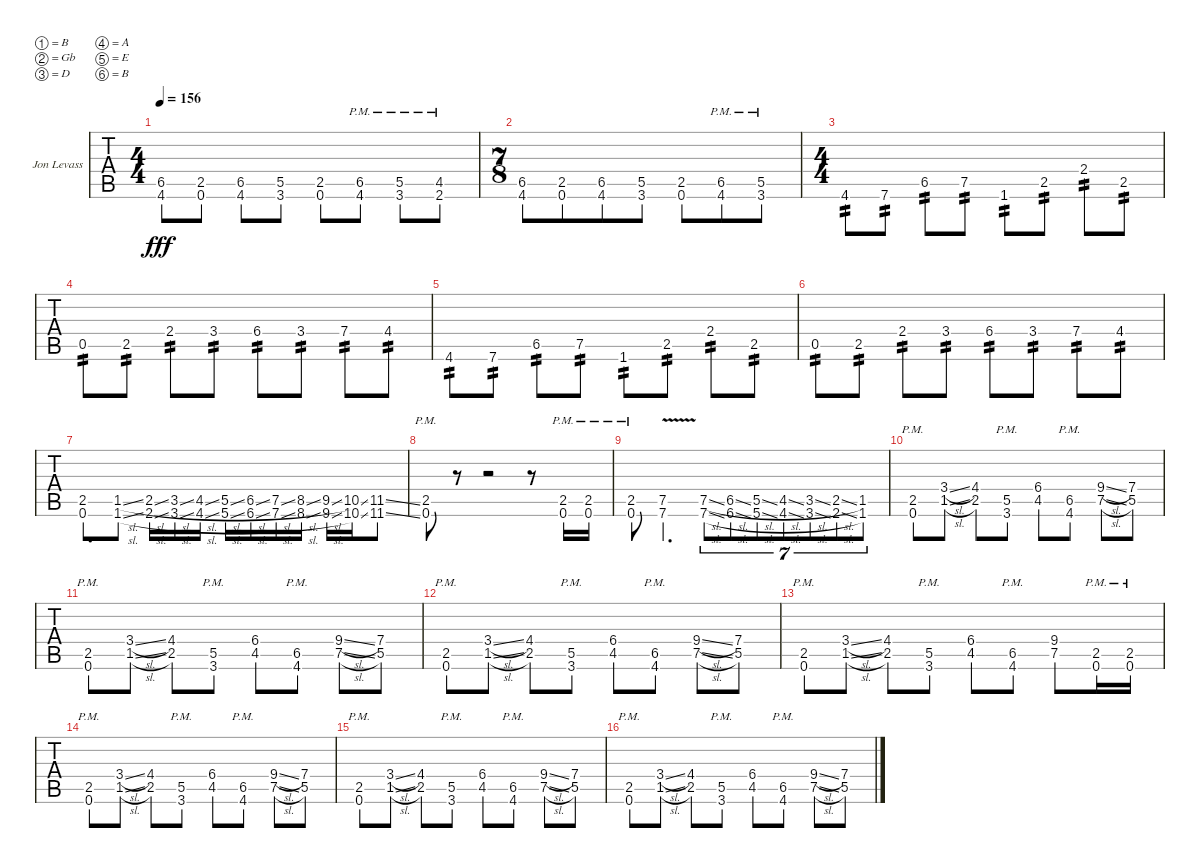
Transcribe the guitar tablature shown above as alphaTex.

\bracketExtendMode groupsimilarinstruments
\firstSystemTrackNameOrientation horizontal
\otherSystemsTrackNameOrientation horizontal
\track ("Jon Levasseur" "Jon Levass") {instrument distortionguitar}
\staff {tabs}
\tuning (B3 Gb3 D3 A2 E2 B1)
\ts (4 4)
\tempo 156
\clef g2
\ks c
(4.6 6.5).8{dy fff} (0.6 2.5).8 (4.6 6.5).8 (3.6 5.5).8 (0.6 2.5).8 (4.6{pm} 6.5{pm}).8 (3.6{pm} 5.5{pm}).8 (2.6{pm} 4.5{pm}).8 |
\ts (7 8)
(4.6 6.5).8 (0.6 2.5).8 (4.6 6.5).8 (3.6 5.5).8 (0.6 2.5).8 (4.6{pm} 6.5{pm}).8 (3.6{pm} 5.5{pm}).8 |
\ts (4 4)
4.6.8{tp 2} 7.6.8{tp 2} 6.5.8{tp 2} 7.5.8{tp 2} 1.6.8{tp 2} 2.5.8{tp 2} 2.4.8{tp 2} 2.5.8{tp 2} |
0.5.8{tp 2} 2.5.8{tp 2} 2.4.8{tp 2} 3.4.8{tp 2} 6.4.8{tp 2} 3.4.8{tp 2} 7.4.8{tp 2} 4.4.8{tp 2} |
4.6.8{tp 2} 7.6.8{tp 2} 6.5.8{tp 2} 7.5.8{tp 2} 1.6.8{tp 2} 2.5.8{tp 2} 2.4.8{tp 2} 2.5.8{tp 2} |
0.5.8{tp 2} 2.5.8{tp 2} 2.4.8{tp 2} 3.4.8{tp 2} 6.4.8{tp 2} 3.4.8{tp 2} 7.4.8{tp 2} 4.4.8{tp 2} |
(0.6 2.5).8{d} (1.6{sl} 1.5{sl}).8 (2.5{sl} 2.6{sl}).16 (3.5{sl} 3.6{sl}).16 (4.5{sl} 4.6{sl}).16 (5.5{sl} 5.6{sl}).16 (6.5{sl} 6.6{sl}).16 (7.5{sl} 7.6{sl}).16 (8.5{sl} 8.6{sl}).16 (9.5{sl} 9.6{sl}).16 (10.5{ss} 10.6{ss}).16 (11.6{ss} 11.5{ss}).8 |
(0.6{pm} 2.5{pm}).8 r.8 r.2 r.8 (0.6{pm} 2.5{pm}).16 (0.6{pm} 2.5{pm}).16 |
(0.6{pm} 2.5{pm}).8 (7.5{v} 7.6{v}).4{d} (7.6{sl} 7.5{sl}).8{tu (7 4)} (6.6{sl} 6.5{sl}).8{tu (7 4)} (5.6{sl} 5.5{sl}).8{tu (7 4)} (4.6{sl} 4.5{sl}).8{tu (7 4)} (3.6{sl} 3.5{sl}).8{tu (7 4)} (2.6{sl} 2.5{sl}).8{tu (7 4)} (1.6 1.5).8{tu (7 4)} |
(0.6{pm} 2.5{pm}).8 (1.5{sl} 3.4{sl}).8 (2.5 4.4).8 (3.6{pm} 5.5{pm}).8 (4.5 6.4).8 (4.6{pm} 6.5{pm}).8 (7.5{sl} 9.4{sl}).8 (5.5 7.4).8 |
(0.6{pm} 2.5{pm}).8 (1.5{sl} 3.4{sl}).8 (2.5 4.4).8 (3.6{pm} 5.5{pm}).8 (4.5 6.4).8 (4.6{pm} 6.5{pm}).8 (7.5{sl} 9.4{sl}).8 (5.5 7.4).8 |
(0.6{pm} 2.5{pm}).8 (1.5{sl} 3.4{sl}).8 (2.5 4.4).8 (3.6{pm} 5.5{pm}).8 (4.5 6.4).8 (4.6{pm} 6.5{pm}).8 (7.5{sl} 9.4{sl}).8 (5.5 7.4).8 |
(0.6{pm} 2.5{pm}).8 (1.5{sl} 3.4{sl}).8 (2.5 4.4).8 (3.6{pm} 5.5{pm}).8 (4.5 6.4).8 (4.6{pm} 6.5{pm}).8 (7.5 9.4).8 (0.6{pm} 2.5{pm}).16 (0.6{pm} 2.5{pm}).16 |
(0.6{pm} 2.5{pm}).8 (1.5{sl} 3.4{sl}).8 (2.5 4.4).8 (3.6{pm} 5.5{pm}).8 (4.5 6.4).8 (4.6{pm} 6.5{pm}).8 (7.5{sl} 9.4{sl}).8 (5.5 7.4).8 |
(0.6{pm} 2.5{pm}).8 (1.5{sl} 3.4{sl}).8 (2.5 4.4).8 (3.6{pm} 5.5{pm}).8 (4.5 6.4).8 (4.6{pm} 6.5{pm}).8 (7.5{sl} 9.4{sl}).8 (5.5 7.4).8 |
(0.6{pm} 2.5{pm}).8 (1.5{sl} 3.4{sl}).8 (2.5 4.4).8 (3.6{pm} 5.5{pm}).8 (4.5 6.4).8 (4.6{pm} 6.5{pm}).8 (7.5{sl} 9.4{sl}).8 (5.5 7.4).8
